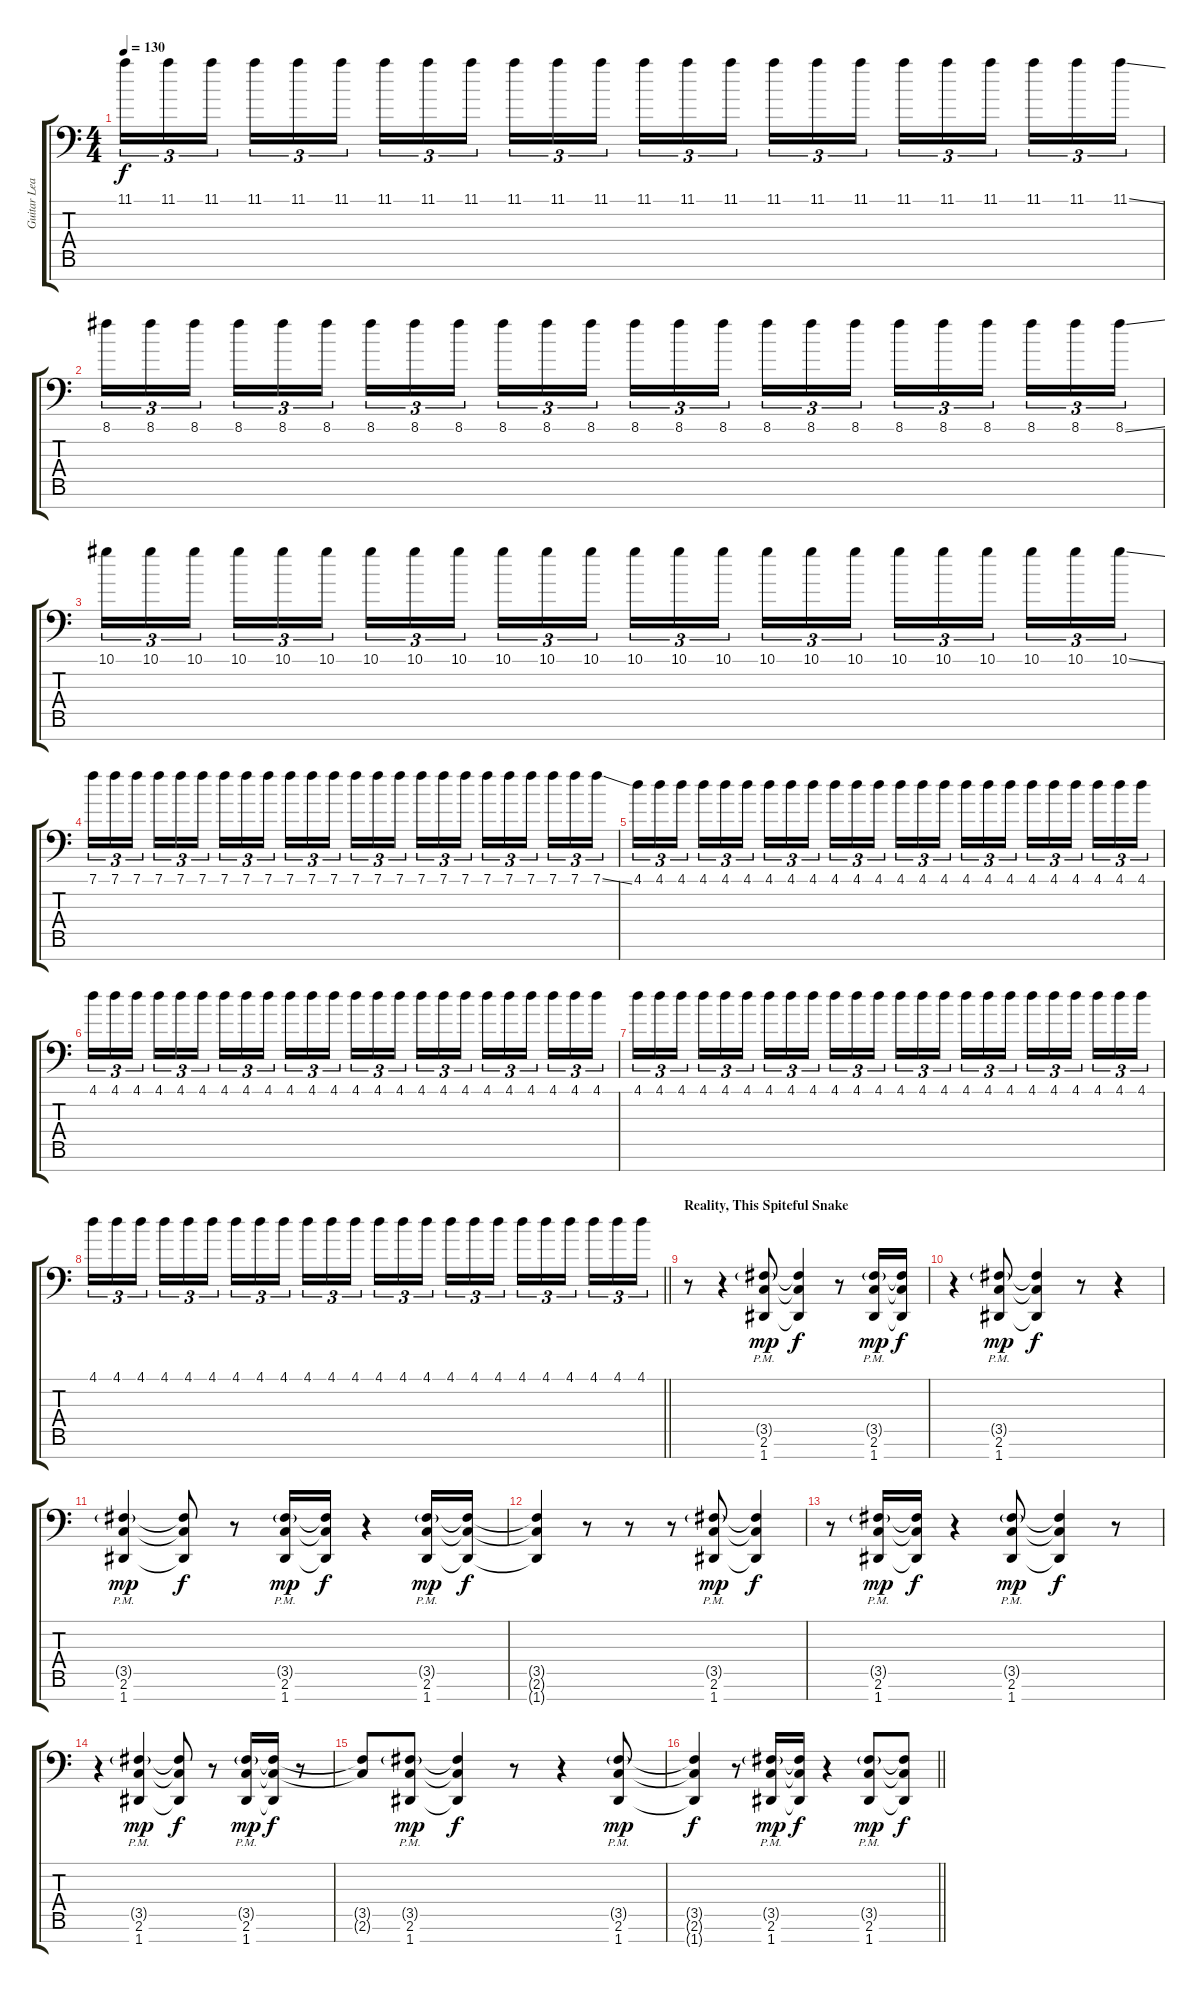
\track ("Guitar Leads (Fredrik Thordendal)" "Guitar Lea") {instrument overdrivenguitar}
\staff {score tabs}
\tuning (Bb3 F3 Db3 Ab2 Eb2 Bb1 D1) {hide}
\ts (4 4)
\tempo 130
\clef f4
\ks c
11.1.16{tu (3 2) dy f} 11.1.16{tu (3 2)} 11.1.16{tu (3 2) beam splitsecondary} 11.1.16{tu (3 2)} 11.1.16{tu (3 2)} 11.1.16{tu (3 2)} 11.1.16{tu (3 2)} 11.1.16{tu (3 2)} 11.1.16{tu (3 2) beam splitsecondary} 11.1.16{tu (3 2)} 11.1.16{tu (3 2)} 11.1.16{tu (3 2)} 11.1.16{tu (3 2)} 11.1.16{tu (3 2)} 11.1.16{tu (3 2) beam splitsecondary} 11.1.16{tu (3 2)} 11.1.16{tu (3 2)} 11.1.16{tu (3 2)} 11.1.16{tu (3 2)} 11.1.16{tu (3 2)} 11.1.16{tu (3 2) beam splitsecondary} 11.1.16{tu (3 2)} 11.1.16{tu (3 2)} 11.1{ss}.16{tu (3 2)} |
8.1.16{tu (3 2)} 8.1.16{tu (3 2)} 8.1.16{tu (3 2) beam splitsecondary} 8.1.16{tu (3 2)} 8.1.16{tu (3 2)} 8.1.16{tu (3 2)} 8.1.16{tu (3 2)} 8.1.16{tu (3 2)} 8.1.16{tu (3 2) beam splitsecondary} 8.1.16{tu (3 2)} 8.1.16{tu (3 2)} 8.1.16{tu (3 2)} 8.1.16{tu (3 2)} 8.1.16{tu (3 2)} 8.1.16{tu (3 2) beam splitsecondary} 8.1.16{tu (3 2)} 8.1.16{tu (3 2)} 8.1.16{tu (3 2)} 8.1.16{tu (3 2)} 8.1.16{tu (3 2)} 8.1.16{tu (3 2) beam splitsecondary} 8.1.16{tu (3 2)} 8.1.16{tu (3 2)} 8.1{ss}.16{tu (3 2)} |
10.1.16{tu (3 2)} 10.1.16{tu (3 2)} 10.1.16{tu (3 2) beam splitsecondary} 10.1.16{tu (3 2)} 10.1.16{tu (3 2)} 10.1.16{tu (3 2)} 10.1.16{tu (3 2)} 10.1.16{tu (3 2)} 10.1.16{tu (3 2) beam splitsecondary} 10.1.16{tu (3 2)} 10.1.16{tu (3 2)} 10.1.16{tu (3 2)} 10.1.16{tu (3 2)} 10.1.16{tu (3 2)} 10.1.16{tu (3 2) beam splitsecondary} 10.1.16{tu (3 2)} 10.1.16{tu (3 2)} 10.1.16{tu (3 2)} 10.1.16{tu (3 2)} 10.1.16{tu (3 2)} 10.1.16{tu (3 2) beam splitsecondary} 10.1.16{tu (3 2)} 10.1.16{tu (3 2)} 10.1{ss}.16{tu (3 2)} |
7.1.16{tu (3 2)} 7.1.16{tu (3 2)} 7.1.16{tu (3 2) beam splitsecondary} 7.1.16{tu (3 2)} 7.1.16{tu (3 2)} 7.1.16{tu (3 2)} 7.1.16{tu (3 2)} 7.1.16{tu (3 2)} 7.1.16{tu (3 2) beam splitsecondary} 7.1.16{tu (3 2)} 7.1.16{tu (3 2)} 7.1.16{tu (3 2)} 7.1.16{tu (3 2)} 7.1.16{tu (3 2)} 7.1.16{tu (3 2) beam splitsecondary} 7.1.16{tu (3 2)} 7.1.16{tu (3 2)} 7.1.16{tu (3 2)} 7.1.16{tu (3 2)} 7.1.16{tu (3 2)} 7.1.16{tu (3 2) beam splitsecondary} 7.1.16{tu (3 2)} 7.1.16{tu (3 2)} 7.1{ss}.16{tu (3 2)} |
4.1.16{tu (3 2)} 4.1.16{tu (3 2)} 4.1.16{tu (3 2) beam splitsecondary} 4.1.16{tu (3 2)} 4.1.16{tu (3 2)} 4.1.16{tu (3 2)} 4.1.16{tu (3 2)} 4.1.16{tu (3 2)} 4.1.16{tu (3 2) beam splitsecondary} 4.1.16{tu (3 2)} 4.1.16{tu (3 2)} 4.1.16{tu (3 2)} 4.1.16{tu (3 2)} 4.1.16{tu (3 2)} 4.1.16{tu (3 2) beam splitsecondary} 4.1.16{tu (3 2)} 4.1.16{tu (3 2)} 4.1.16{tu (3 2)} 4.1.16{tu (3 2)} 4.1.16{tu (3 2)} 4.1.16{tu (3 2) beam splitsecondary} 4.1.16{tu (3 2)} 4.1.16{tu (3 2)} 4.1.16{tu (3 2)} |
4.1.16{tu (3 2)} 4.1.16{tu (3 2)} 4.1.16{tu (3 2) beam splitsecondary} 4.1.16{tu (3 2)} 4.1.16{tu (3 2)} 4.1.16{tu (3 2)} 4.1.16{tu (3 2)} 4.1.16{tu (3 2)} 4.1.16{tu (3 2) beam splitsecondary} 4.1.16{tu (3 2)} 4.1.16{tu (3 2)} 4.1.16{tu (3 2)} 4.1.16{tu (3 2)} 4.1.16{tu (3 2)} 4.1.16{tu (3 2) beam splitsecondary} 4.1.16{tu (3 2)} 4.1.16{tu (3 2)} 4.1.16{tu (3 2)} 4.1.16{tu (3 2)} 4.1.16{tu (3 2)} 4.1.16{tu (3 2) beam splitsecondary} 4.1.16{tu (3 2)} 4.1.16{tu (3 2)} 4.1.16{tu (3 2)} |
4.1.16{tu (3 2)} 4.1.16{tu (3 2)} 4.1.16{tu (3 2) beam splitsecondary} 4.1.16{tu (3 2)} 4.1.16{tu (3 2)} 4.1.16{tu (3 2)} 4.1.16{tu (3 2)} 4.1.16{tu (3 2)} 4.1.16{tu (3 2) beam splitsecondary} 4.1.16{tu (3 2)} 4.1.16{tu (3 2)} 4.1.16{tu (3 2)} 4.1.16{tu (3 2)} 4.1.16{tu (3 2)} 4.1.16{tu (3 2) beam splitsecondary} 4.1.16{tu (3 2)} 4.1.16{tu (3 2)} 4.1.16{tu (3 2)} 4.1.16{tu (3 2)} 4.1.16{tu (3 2)} 4.1.16{tu (3 2) beam splitsecondary} 4.1.16{tu (3 2)} 4.1.16{tu (3 2)} 4.1.16{tu (3 2)} |
\barLineRight lightlight
4.1.16{tu (3 2)} 4.1.16{tu (3 2)} 4.1.16{tu (3 2) beam splitsecondary} 4.1.16{tu (3 2)} 4.1.16{tu (3 2)} 4.1.16{tu (3 2)} 4.1.16{tu (3 2)} 4.1.16{tu (3 2)} 4.1.16{tu (3 2) beam splitsecondary} 4.1.16{tu (3 2)} 4.1.16{tu (3 2)} 4.1.16{tu (3 2)} 4.1.16{tu (3 2)} 4.1.16{tu (3 2)} 4.1.16{tu (3 2) beam splitsecondary} 4.1.16{tu (3 2)} 4.1.16{tu (3 2)} 4.1.16{tu (3 2)} 4.1.16{tu (3 2)} 4.1.16{tu (3 2)} 4.1.16{tu (3 2) beam splitsecondary} 4.1.16{tu (3 2)} 4.1.16{tu (3 2)} 4.1.16{tu (3 2)} |
\section ("" "Reality, This Spiteful Snake")
r.8{volume 12 balance 8 instrument pad1newage} r.4 (3.5{g pm} 2.6{pm} 1.7{pm}).8{dy mp} (3.5{t} 2.6{t} 1.7{t}).4{dy f} r.8 (3.5{g pm} 2.6{pm} 1.7{pm}).16{dy mp} (3.5{t} 2.6{t} 1.7{t}).16{dy f} |
r.4 (3.5{g pm} 2.6{pm} 1.7{pm}).8{dy mp} (3.5{t} 2.6{t} 1.7{t}).4{dy f} r.8 r.4 |
(3.5{g pm} 2.6{pm} 1.7{pm}).4{dy mp} (3.5{t} 2.6{t} 1.7{t}).8{dy f} r.8 (3.5{g pm} 2.6{pm} 1.7{pm}).16{dy mp} (3.5{t} 2.6{t} 1.7{t}).16{dy f} r.4 (3.5{g pm} 2.6{pm} 1.7{pm}).16{dy mp} (3.5{t} 2.6{t} 1.7{t}).16{dy f} |
(3.5{t} 2.6{t} 1.7{t}).4 r.8 r.8 r.8 (3.5{g pm} 2.6{pm} 1.7{pm}).8{dy mp} (3.5{t} 2.6{t} 1.7{t}).4{dy f} |
r.8 (3.5{g pm} 2.6{pm} 1.7{pm}).16{dy mp} (3.5{t} 2.6{t} 1.7{t}).16{dy f} r.4 (3.5{g pm} 2.6{pm} 1.7{pm}).8{dy mp} (3.5{t} 2.6{t} 1.7{t}).4{dy f} r.8 |
r.4 (3.5{g pm} 2.6{pm} 1.7{pm}).4{dy mp} (3.5{t} 2.6{t} 1.7{t}).8{dy f} r.8 (3.5{g pm} 2.6{pm} 1.7{pm}).16{dy mp} (3.5{t} 2.6{t} 1.7{t}).16{dy f} r.8 |
(3.5{t} 2.6{t}).8 (3.5{g pm} 2.6{pm} 1.7{pm}).8{dy mp} (3.5{t} 2.6{t} 1.7{t}).4{dy f} r.8 r.4 (3.5{g pm} 2.6{pm} 1.7{pm}).8{dy mp} |
\barLineRight lightlight
(3.5{t} 2.6{t} 1.7{t}).4{dy f} r.8 (3.5{g pm} 2.6{pm} 1.7{pm}).16{dy mp} (3.5{t} 2.6{t} 1.7{t}).16{dy f} r.4 (3.5{g pm} 2.6{pm} 1.7{pm}).8{dy mp} (3.5{t} 2.6{t} 1.7{t}).8{dy f}
